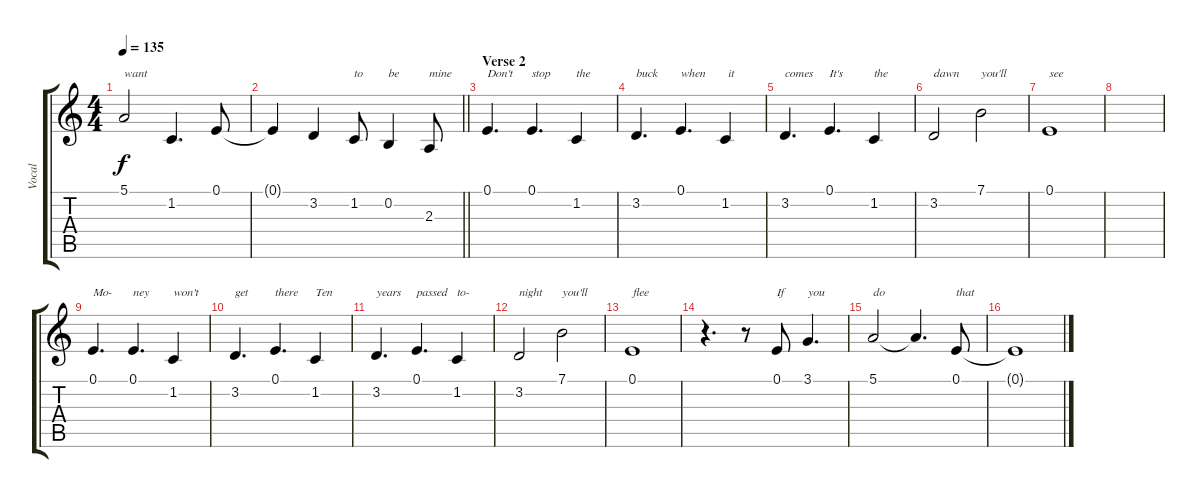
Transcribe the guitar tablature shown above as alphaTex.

\track ("Vocal" "Vocal") {instrument reedorgan}
\staff {score tabs}
\tuning (E4 B3 G3 D3 A2 E2) {hide}
\ts (4 4)
\tempo 135
\clef g2
\ks c
5.1.2{txt "want" dy f} 1.2.4{d} 0.1.8 |
\barLineRight lightlight
0.1{t}.4 3.2.4 1.2.8{txt "to"} 0.2.4{txt "be"} 2.3.8{txt "mine"} |
\section ("" "Verse 2")
0.1.4{d txt "Don't"} 0.1.4{d txt "stop"} 1.2.4{txt "the"} |
3.2.4{d txt "buck"} 0.1.4{d txt "when"} 1.2.4{txt " it"} |
3.2.4{d txt "comes"} 0.1.4{d txt "It's"} 1.2.4{txt "the"} |
3.2.2{txt "dawn"} 7.1.2{txt "you'll"} |
0.1.1{txt "see"} |
|
0.1.4{d txt "Mo-"} 0.1.4{d txt "ney"} 1.2.4{txt "won't"} |
3.2.4{d txt "get"} 0.1.4{d txt "there"} 1.2.4{txt "Ten"} |
3.2.4{d txt "years"} 0.1.4{d txt "passed"} 1.2.4{txt "to-"} |
3.2.2{txt "night"} 7.1.2{txt "you'll"} |
0.1.1{txt "flee"} |
r.4{d} r.8 0.1.8{txt "If"} 3.1.4{d txt "you"} |
5.1.2{txt "do"} 5.1{t}.4{d} 0.1.8{txt "that"} |
0.1{t}.1
